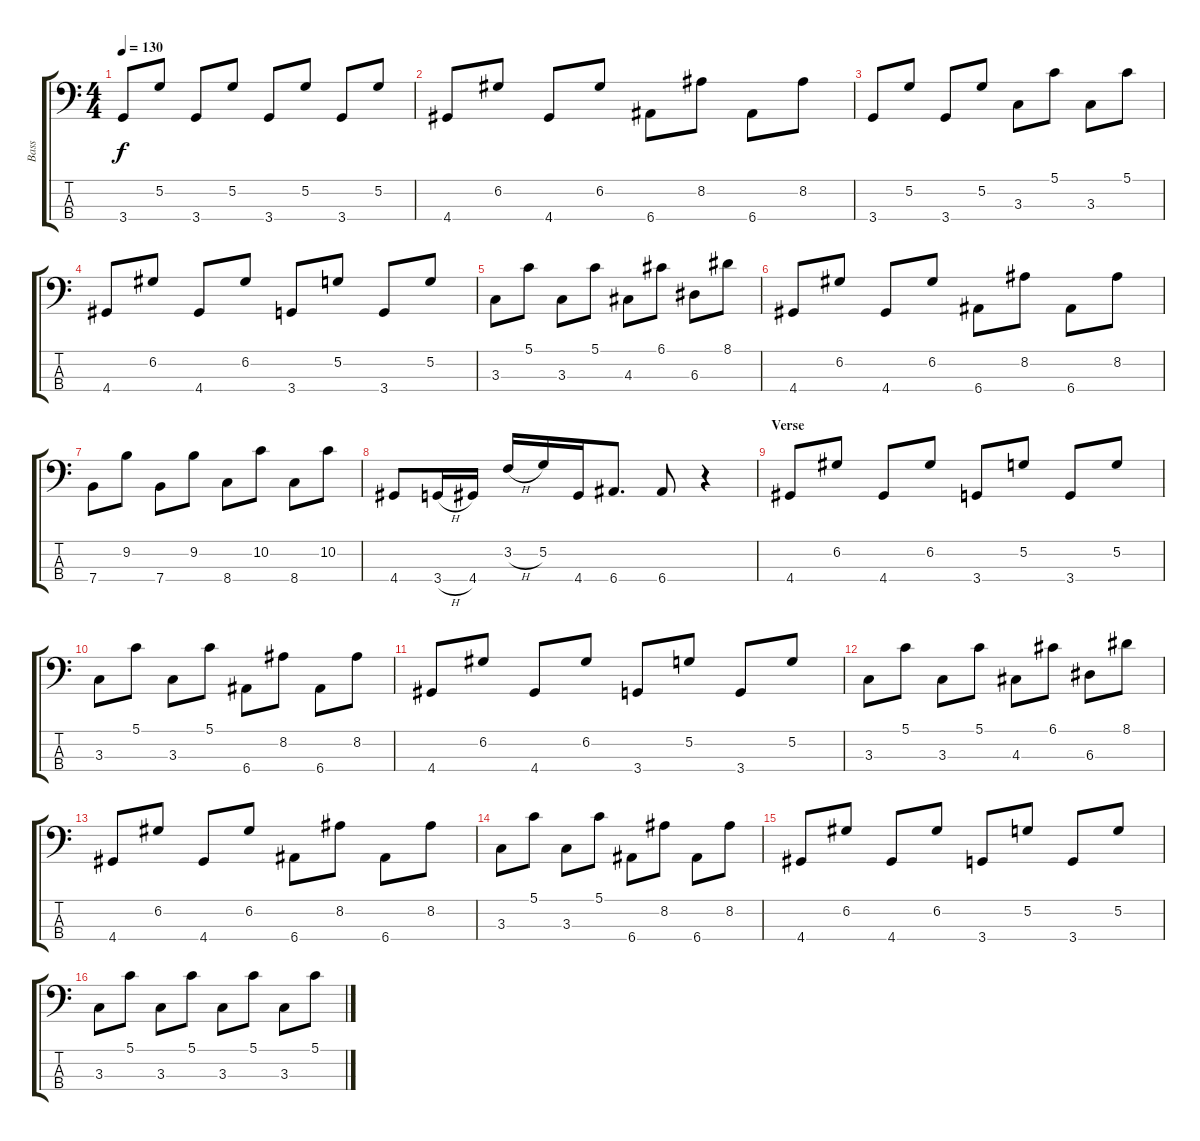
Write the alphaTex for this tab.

\track ("Bass" "Bass") {instrument electricbassfinger}
\staff {score tabs}
\tuning (G2 D2 A1 E1) {hide}
\ts (4 4)
\tempo 130
\clef f4
\ks c
3.4.8{dy f} 5.2.8 3.4.8 5.2.8 3.4.8 5.2.8 3.4.8 5.2.8 |
4.4.8 6.2.8 4.4.8 6.2.8 6.4.8 8.2.8 6.4.8 8.2.8 |
3.4.8 5.2.8 3.4.8 5.2.8 3.3.8 5.1.8 3.3.8 5.1.8 |
4.4.8 6.2.8 4.4.8 6.2.8 3.4.8 5.2.8 3.4.8 5.2.8 |
3.3.8 5.1.8 3.3.8 5.1.8 4.3.8 6.1.8 6.3.8 8.1.8 |
4.4.8 6.2.8 4.4.8 6.2.8 6.4.8 8.2.8 6.4.8 8.2.8 |
7.4.8 9.2.8 7.4.8 9.2.8 8.4.8 10.2.8 8.4.8 10.2.8 |
4.4.8 3.4{h}.16 4.4.16 3.2{h}.16 5.2.16 4.4.16 6.4.8{d} 6.4.8 r.4 |
\section ("" "Verse")
4.4.8 6.2.8 4.4.8 6.2.8 3.4.8 5.2.8 3.4.8 5.2.8 |
3.3.8 5.1.8 3.3.8 5.1.8 6.4.8 8.2.8 6.4.8 8.2.8 |
4.4.8 6.2.8 4.4.8 6.2.8 3.4.8 5.2.8 3.4.8 5.2.8 |
3.3.8 5.1.8 3.3.8 5.1.8 4.3.8 6.1.8 6.3.8 8.1.8 |
4.4.8 6.2.8 4.4.8 6.2.8 6.4.8 8.2.8 6.4.8 8.2.8 |
3.3.8 5.1.8 3.3.8 5.1.8 6.4.8 8.2.8 6.4.8 8.2.8 |
4.4.8 6.2.8 4.4.8 6.2.8 3.4.8 5.2.8 3.4.8 5.2.8 |
3.3.8 5.1.8 3.3.8 5.1.8 3.3.8 5.1.8 3.3.8 5.1.8
